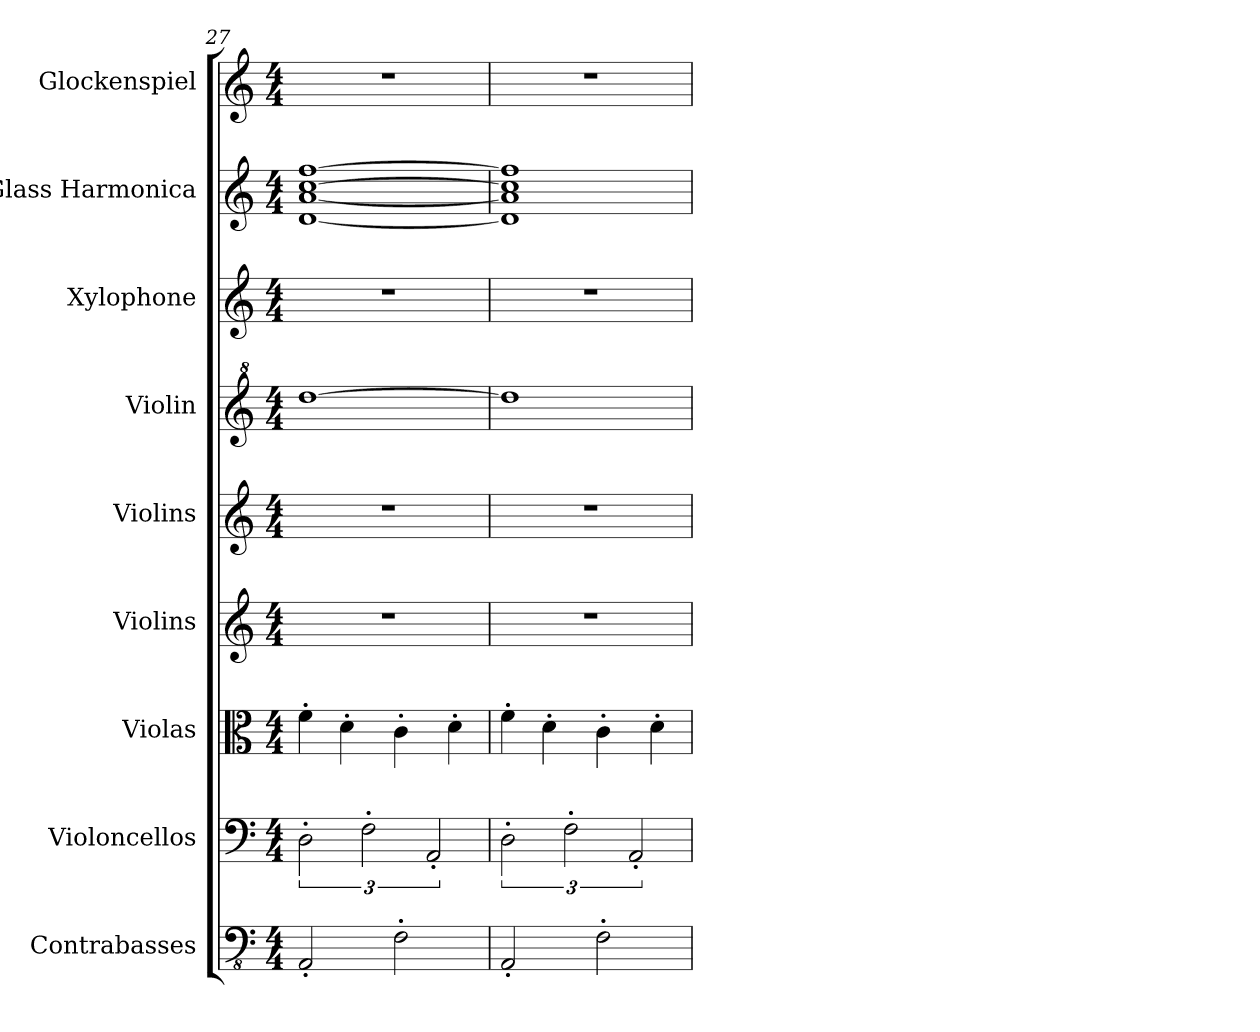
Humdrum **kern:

**kern	**kern	**kern	**kern	**kern	**kern	**kern	**kern	**kern
*part9	*part8	*part7	*part6	*part5	*part4	*part3	*part2	*part1
*staff9	*staff8	*staff7	*staff6	*staff5	*staff4	*staff3	*staff2	*staff1
*I"Contrabasses	*I"Violoncellos	*I"Violas	*I"Violins	*I"Violins	*I"Violin	*I"Xylophone	*I"Glass Harmonica	*I"Glockenspiel
*I'Cbs.	*I'Vcs.	*I'Vlas.	*I'Vlns.	*I'Vlns.	*I'Vln.	*I'Xyl.	*I'Gla. Har.	*I'Glk.
*clefFv4	*clefF4	*clefC3	*clefG2	*clefG2	*clefG^2	*clefG2	*clefG2	*clefG2
*	*	*	*	*	*	*ITrd-7c-12	*	*ITrd-14c-24
*k[]	*k[]	*k[]	*k[]	*k[]	*k[]	*k[]	*k[]	*k[]
*M4/4	*M4/4	*M4/4	*M4/4	*M4/4	*M4/4	*M4/4	*M4/4	*M4/4
=27	=27	=27	=27	=27	=27	=27	=27	=27
2AAA'/	3D'\	4f'\	1r	1r	[1ddd	1r	[1d [1a [1cc [1ff	1r
.	.	4d'\	.	.	.	.	.	.
.	3F'\	.	.	.	.	.	.	.
2FF'\	.	4c'\	.	.	.	.	.	.
.	3AA'/	.	.	.	.	.	.	.
.	.	4d'\	.	.	.	.	.	.
=28	=28	=28	=28	=28	=28	=28	=28	=28
2AAA'/	3D'\	4f'\	1r	1r	1ddd]	1r	1d] 1a] 1cc] 1ff]	1r
.	.	4d'\	.	.	.	.	.	.
.	3F'\	.	.	.	.	.	.	.
2FF'\	.	4c'\	.	.	.	.	.	.
.	3AA'/	.	.	.	.	.	.	.
.	.	4d'\	.	.	.	.	.	.
=	=	=	=	=	=	=	=	=
*-	*-	*-	*-	*-	*-	*-	*-	*-
